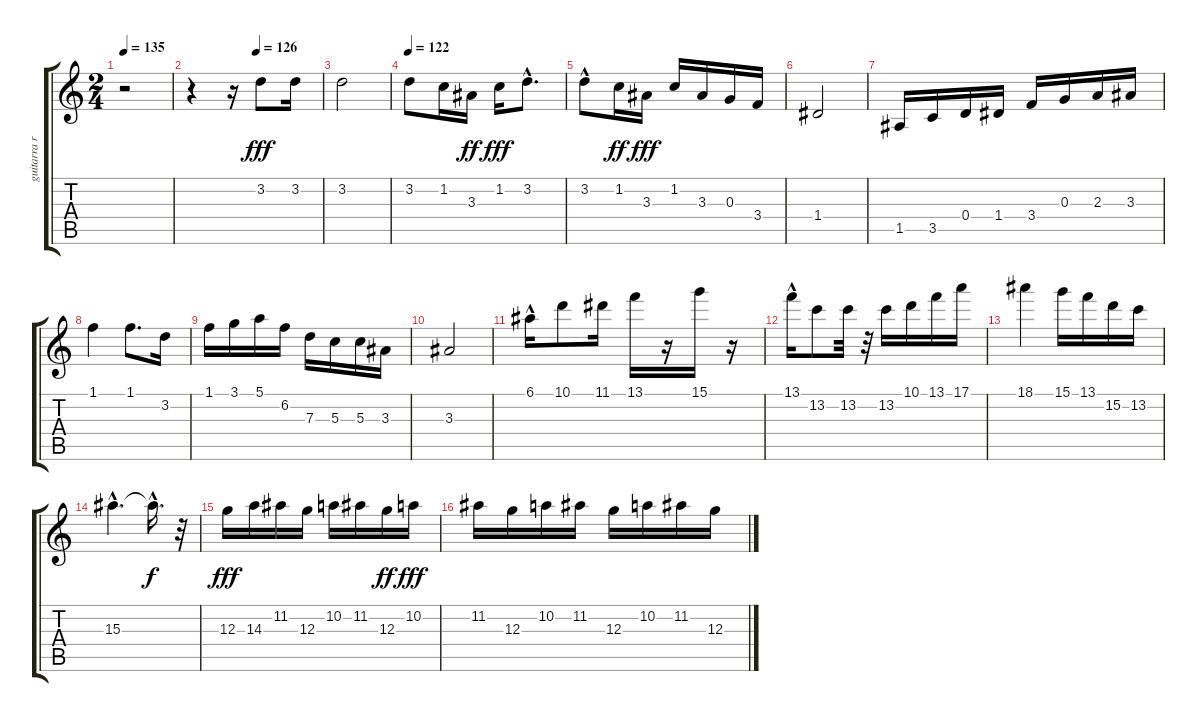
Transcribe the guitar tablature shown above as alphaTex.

\track ("guitarra retorcida" "guitarra r") {instrument distortionguitar}
\staff {score tabs}
\tuning (E4 B3 G3 D3 A2 E2) {hide}
\ts (2 4)
\tempo 135
\clef g2
\ks c
r.2{dy fff} |
\tempo (126 0.5)
r.4 r.16 3.2.8{balance 11} 3.2.16 |
3.2.2 |
\tempo 122
3.2.8 1.2.16 3.3.16{dy ff} 1.2.16{dy fff} 3.2{hac}.8{d} |
3.2{hac}.8 1.2.16{dy ff} 3.3.16{dy fff} 1.2.16 3.3.16 0.3.16 3.4.16 |
1.4.2 |
1.5.16 3.5.16 0.4.16 1.4.16 3.4.16 0.3.16 2.3.16 3.3.16 |
1.1.4 1.1.8{d} 3.2.16 |
1.1.16 3.1.16 5.1.16 6.2.16 7.3.16 5.3.16 5.3.16 3.3.16 |
3.3.2 |
6.1{hac}.16 10.1.8 11.1.16 13.1.16 r.16 15.1.16 r.16 |
13.1{hac}.16 13.2.8 13.2.32 r.32 13.2.16 10.1.16 13.1.16 17.1.16 |
18.1.4 15.1.16 13.1.16 15.2.16 13.2.16 |
15.3{hac}.4{d} 15.3{hac t}.16{d dy f} r.32 |
12.3.16{dy fff} 14.3.16 11.2.16 12.3.16 10.2.16 11.2.16 12.3.16{dy ff} 10.2.16{dy fff} |
11.2.16 12.3.16 10.2.16 11.2.16 12.3.16 10.2.16 11.2.16 12.3.16
